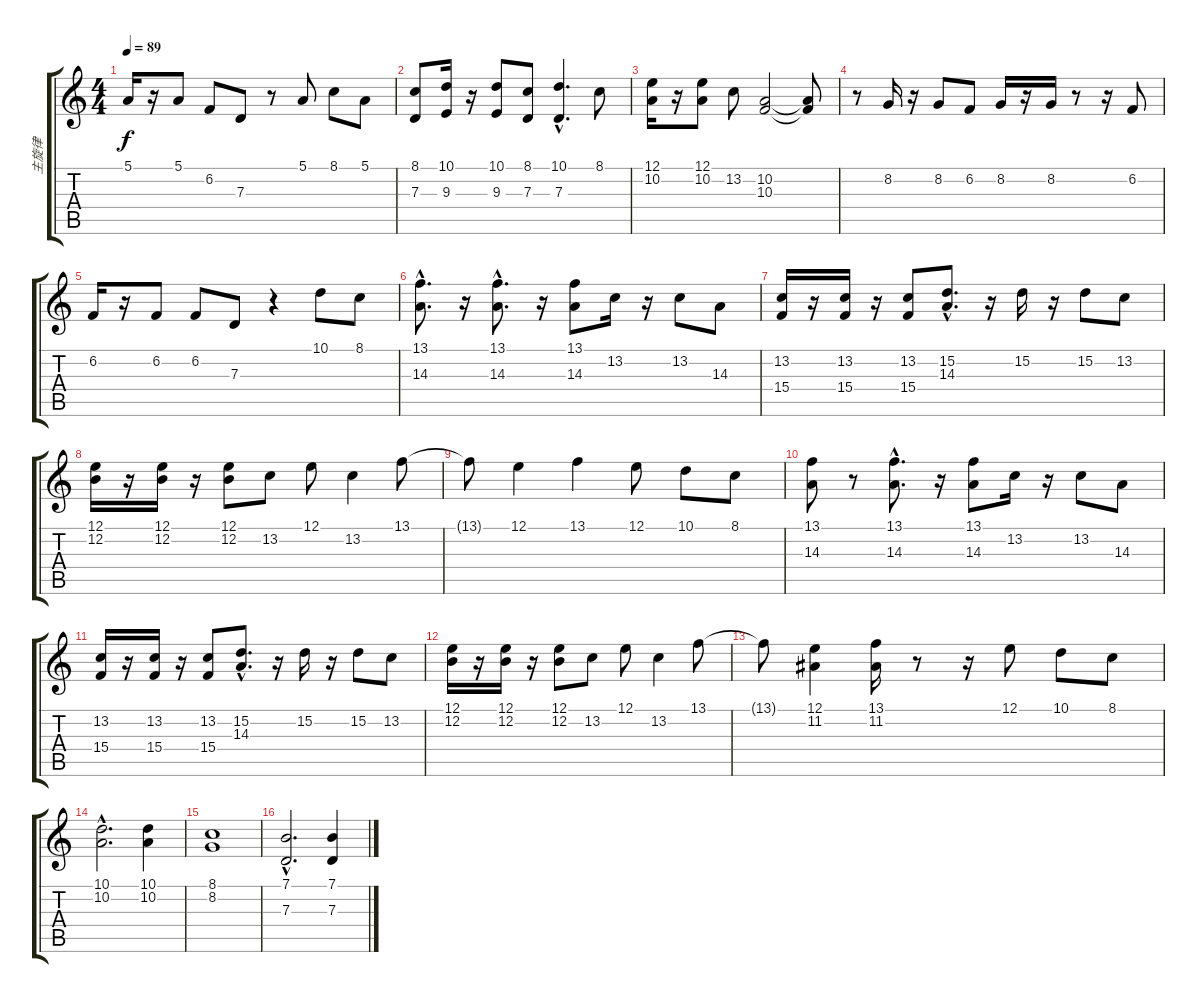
\track ("主旋律" "主旋律") {instrument sopranosax}
\staff {score tabs}
\tuning (E4 B3 G3 D3 A2 E2) {hide}
\ts (4 4)
\tempo 89
\clef g2
\ks c
5.1.16{dy f} r.16 5.1.8 6.2.8 7.3.8 r.8 5.1.8 8.1.8 5.1.8 |
(8.1 7.3).8 (10.1 9.3).16 r.16 (10.1 9.3).8 (8.1 7.3).8 (10.1{hac} 7.3{hac}).4{d} 8.1.8 |
(12.1 10.2).16 r.16 (12.1 10.2).8 13.2.8 (10.2 10.3).2 (10.2{t} 10.3{t}).8 |
r.8 8.2.16 r.16 8.2.8 6.2.8 8.2.16 r.16 8.2.16 r.8 r.16 6.2.8 |
6.2.16 r.16 6.2.8 6.2.8 7.3.8 r.4 10.1.8 8.1.8 |
(13.1{hac} 14.3{hac}).8{d} r.16 (13.1{hac} 14.3{hac}).8{d} r.16 (13.1 14.3).8 13.2.16 r.16 13.2.8 14.3.8 |
(13.2 15.4).16 r.16 (13.2 15.4).16 r.16 (13.2 15.4).8 (15.2{hac} 14.3{hac}).8{d} r.16 15.2.16 r.16 15.2.8 13.2.8 |
(12.1 12.2).16 r.16 (12.1 12.2).16 r.16 (12.1 12.2).8 13.2.8 12.1.8 13.2.4 13.1.8 |
13.1{t}.8 12.1.4 13.1.4 12.1.8 10.1.8 8.1.8 |
(13.1 14.3).8 r.8 (13.1{hac} 14.3{hac}).8{d} r.16 (13.1 14.3).8 13.2.16 r.16 13.2.8 14.3.8 |
(13.2 15.4).16 r.16 (13.2 15.4).16 r.16 (13.2 15.4).8 (15.2{hac} 14.3{hac}).8{d} r.16 15.2.16 r.16 15.2.8 13.2.8 |
(12.1 12.2).16 r.16 (12.1 12.2).16 r.16 (12.1 12.2).8 13.2.8 12.1.8 13.2.4 13.1.8 |
13.1{t}.8 (12.1 11.2).4 (13.1 11.2).16 r.8 r.16 12.1.8 10.1.8 8.1.8 |
(10.1{hac} 10.2{hac}).2{d} (10.1 10.2).4 |
(8.1 8.2).1 |
(7.1{hac} 7.3{hac}).2{d} (7.1 7.3).4
